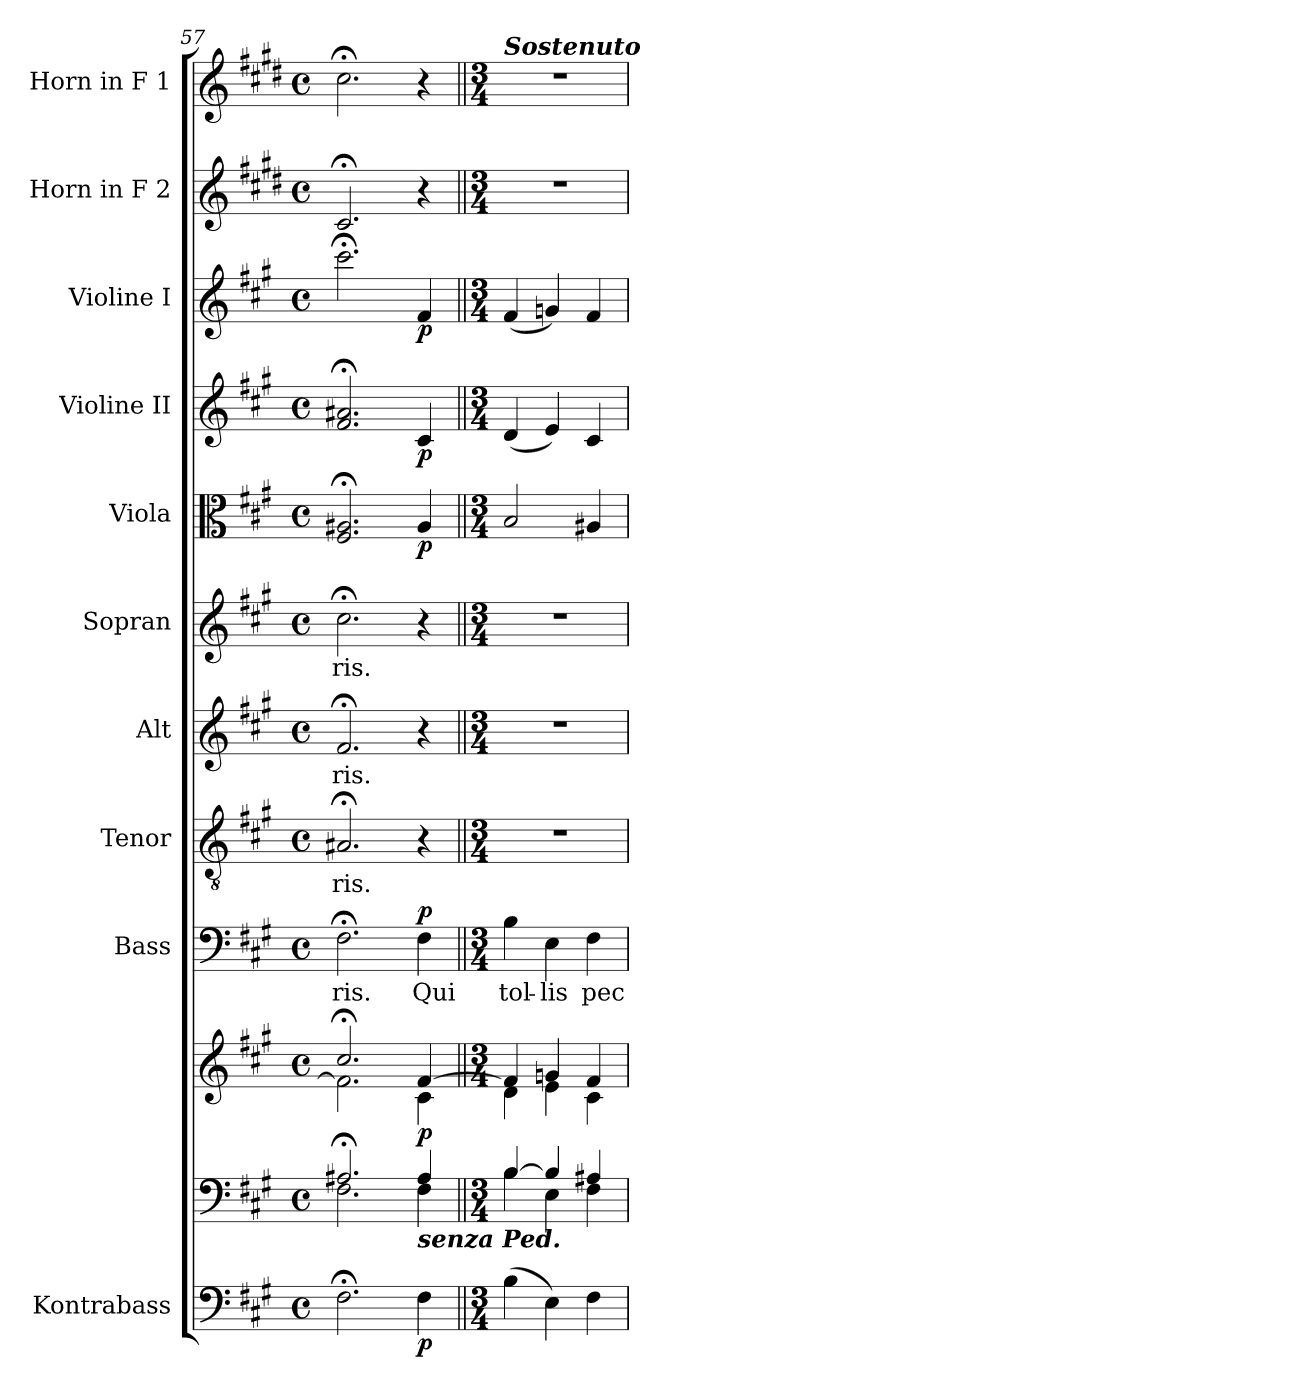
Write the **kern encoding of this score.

**kern	**dynam	**kern	**kern	**dynam	**kern	**text	**dynam	**kern	**text	**kern	**text	**kern	**text	**kern	**dynam	**kern	**dynam	**kern	**dynam	**kern	**kern
*part11	*part11	*part10	*part10	*part10	*part9	*part9	*part9	*part8	*part8	*part7	*part7	*part6	*part6	*part5	*part5	*part4	*part4	*part3	*part3	*part2	*part1
*staff12	*staff12	*staff11	*staff10	*staff10/11	*staff9	*staff9	*staff9	*staff8	*staff8	*staff7	*staff7	*staff6	*staff6	*staff5	*staff5	*staff4	*staff4	*staff3	*staff3	*staff2	*staff1
*I"Kontrabass	*	*	*	*	*I"Bass	*	*	*I"Tenor	*	*I"Alt	*	*I"Sopran	*	*I"Viola	*	*I"Violine II	*	*I"Violine I	*	*I"Horn in F 2	*I"Horn in F 1
*I'Kb.	*	*	*	*	*I'B.	*	*	*I'T.	*	*I'A.	*	*I'S.	*	*I'Vla.	*	*I'Vl. II	*	*I'Vl. I	*	*	*
*clefF4	*	*clefF4	*clefG2	*	*clefF4	*	*	*clefGv2	*	*clefG2	*	*clefG2	*	*clefC3	*	*clefG2	*	*clefG2	*	*clefG2	*clefG2
*ITrd7c12	*	*	*	*	*	*	*	*	*	*	*	*	*	*	*	*	*	*	*	*ITrd4c7	*ITrd4c7
*k[f#c#g#]	*	*k[f#c#g#]	*k[f#c#g#]	*	*k[f#c#g#]	*	*	*k[f#c#g#]	*	*k[f#c#g#]	*	*k[f#c#g#]	*	*k[f#c#g#]	*	*k[f#c#g#]	*	*k[f#c#g#]	*	*k[f#c#g#]	*k[f#c#g#]
*A:	*	*A:	*A:	*	*A:	*	*	*A:	*	*A:	*	*A:	*	*A:	*	*A:	*	*A:	*	*A:	*A:
*M4/4	*	*M4/4	*M4/4	*	*M4/4	*	*	*M4/4	*	*M4/4	*	*M4/4	*	*M4/4	*	*M4/4	*	*M4/4	*	*M4/4	*M4/4
*met(c)	*	*met(c)	*met(c)	*	*met(c)	*	*	*met(c)	*	*met(c)	*	*met(c)	*	*met(c)	*	*met(c)	*	*met(c)	*	*met(c)	*met(c)
=57	=57	=57	=57	=57	=57	=57	=57	=57	=57	=57	=57	=57	=57	=57	=57	=57	=57	=57	=57	=57	=57
*	*	*^	*^	*	*	*	*	*	*	*	*	*	*	*	*	*	*	*	*	*	*
!	!	!	!	!	!	!	!	!LO:LY:b	!	!	!LO:LY:b	!	!LO:LY:b	!	!LO:LY:b	!	!	!	!	!	!	!	!
2.FF#;<\	.	2.A#X;/	2.F#\	2.cc#;</	2.f#\]	.	2.F#;<\	-ris.	.	2.A#X;</	-ris.	2.f#;</	-ris.	2.cc#;<\	-ris.	2.F#/;< 2.A#X/;<	.	2.f#/;< 2.a#X/;<	.	2.ccc#;<\	.	2.F#;</	2.f#;<\
!	!	!LO:TX:b:Bi:t=senza Ped.	!	!	!	!	!	!	!	!	!	!	!	!	!	!	!	!	!	!	!	!	!
!	!LO:DY:b	!	!	!	!	!LO:DY:b	!	!LO:LY:b	!LO:DY:a	!	!	!	!	!	!	!	!LO:DY:b	!	!LO:DY:b	!	!LO:DY:b	!	!
4FF#\	p	4A#/	4F#\	[>4f#/	4c#\	p	4F#\	Qui	p	4r	.	4r	.	4r	.	4A#/	p	4c#/	p	4f#/	p	4r	4r
=58||	=58||	=58||	=58||	=58||	=58||	=58||	=58||	=58||	=58||	=58||	=58||	=58||	=58||	=58||	=58||	=58||	=58||	=58||	=58||	=58||	=58||	=58||	=58||
*M3/4	*	*M3/4	*	*M3/4	*	*	*M3/4	*	*	*M3/4	*	*M3/4	*	*M3/4	*	*M3/4	*	*M3/4	*	*M3/4	*	*M3/4	*M3/4
!	!	!	!	!	!	!	!	!	!	!	!	!	!	!	!	!	!	!	!	!	!	!	!LO:TX:a:Bi:t=Sostenuto
!	!	!	!	!	!	!	!	!LO:LY:b	!	!	!	!	!	!	!	!	!	!	!	!	!	!	!
(>4BB\	.	[>4B/	4B\	4f#/]	4d\	.	4B\	tol-	.	2.r	.	2.r	.	2.r	.	2B/	.	(<4d/	.	(<4f#/	.	2.r	2.r
!	!	!	!	!	!	!	!	!LO:LY:b	!	!	!	!	!	!	!	!	!	!	!	!	!	!	!
4EE\)	.	4B/]	4E\	4gn/	4e\	.	4E\	-lis	.	.	.	.	.	.	.	.	.	4e/)	.	4gn/)	.	.	.
!	!	!	!	!	!	!	!	!LO:LY:b	!	!	!	!	!	!	!	!	!	!	!	!	!	!	!
4FF#\	.	4A#X/	4F#\	4f#/	4c#\	.	4F#\	pec-	.	.	.	.	.	.	.	4A#X/	.	4c#/	.	4f#/	.	.	.
*	*	*v	*v	*	*	*	*	*	*	*	*	*	*	*	*	*	*	*	*	*	*	*	*
*	*	*	*v	*v	*	*	*	*	*	*	*	*	*	*	*	*	*	*	*	*	*	*
=	=	=	=	=	=	=	=	=	=	=	=	=	=	=	=	=	=	=	=	=	=
*-	*-	*-	*-	*-	*-	*-	*-	*-	*-	*-	*-	*-	*-	*-	*-	*-	*-	*-	*-	*-	*-
